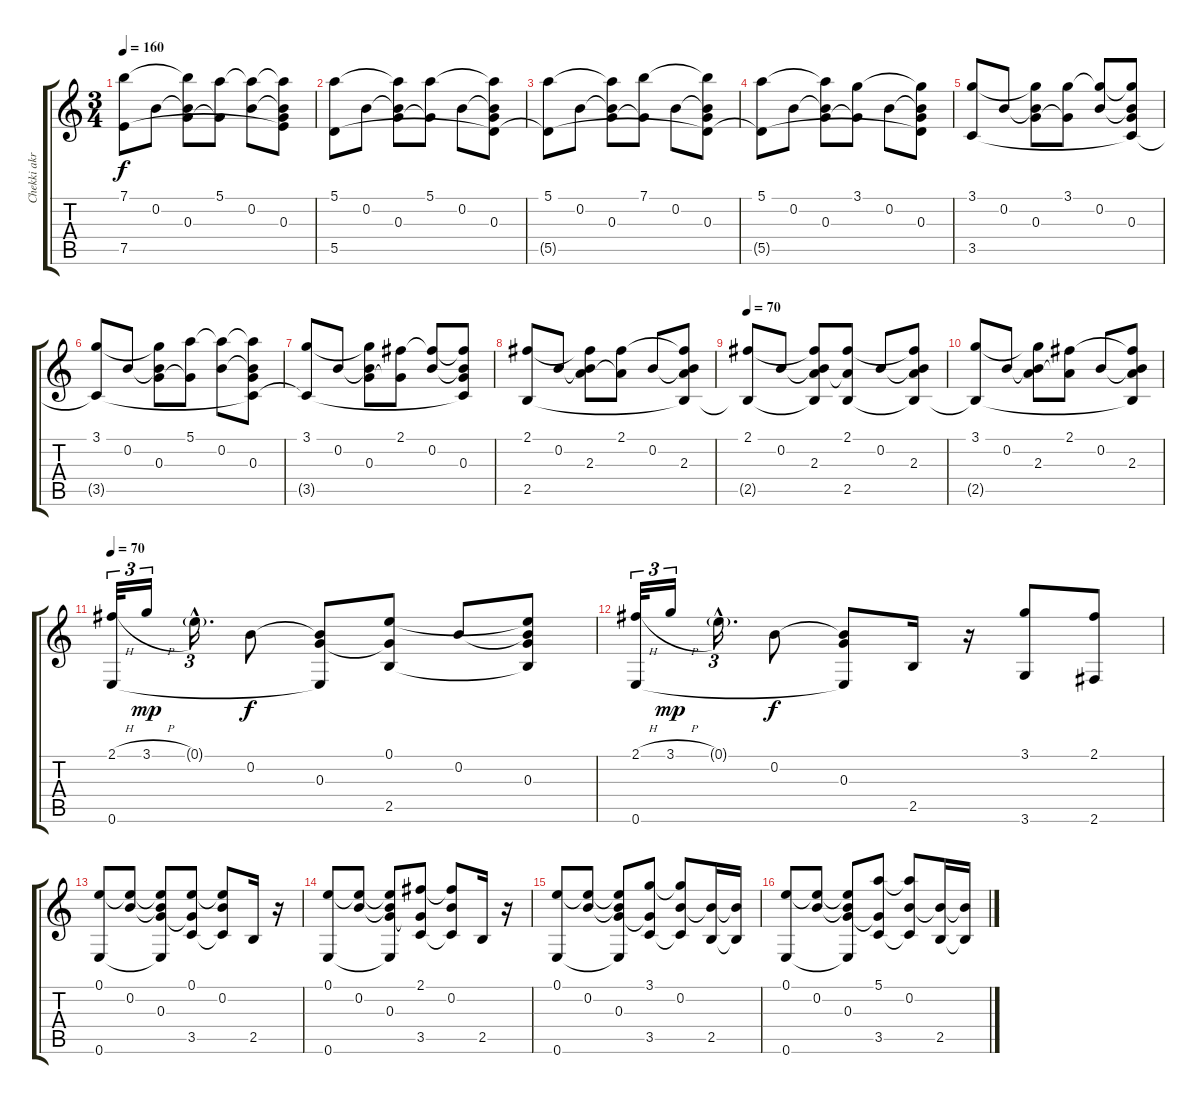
\track ("Chekki akrem" "Chekki akr") {instrument acousticguitarnylon}
\staff {score tabs}
\tuning (E4 B3 G3 D3 A2 E2) {hide}
\ts (3 4)
\tempo 160
\clef g2
\ks c
(7.1 7.5{t}).8{dy f} 0.2.8 (7.1{t} 0.2{t} 0.3).8 (5.1 0.3{t}).8 (5.1{t} 0.2).8 (5.1{t} 0.2{t} 0.3 7.5{t}).8 |
(5.1 5.5).8 0.2.8 (5.1{t} 0.2{t} 0.3).8 (5.1 0.3{t}).8 0.2.8 (5.1{t} 0.2{t} 0.3 5.5{t}).8 |
(5.1 5.5{t}).8 0.2.8 (5.1{t} 0.2{t} 0.3).8 (7.1 0.3{t}).8 0.2.8 (7.1{t} 0.2{t} 0.3 5.5{t}).8 |
(5.1 5.5{t}).8 0.2.8 (5.1{t} 0.2{t} 0.3).8 (3.1 0.3{t}).8 0.2.8 (3.1{t} 0.2{t} 0.3 5.5{t}).8 |
(3.1 3.5).8 0.2.8 (3.1{t} 0.2{t} 0.3).8 (3.1 0.3{t}).8 (3.1{t} 0.2).8 (3.1{t} 0.2{t} 0.3 3.5{t}).8 |
(3.1 3.5{t}).8 0.2.8 (3.1{t} 0.2{t} 0.3).8 (5.1 0.3{t}).8 (5.1{t} 0.2).8 (5.1{t} 0.2{t} 0.3 3.5{t}).8 |
(3.1 3.5{t}).8 0.2.8 (3.1{t} 0.2{t} 0.3).8 (2.1 0.3{t}).8 (2.1{t} 0.2).8 (2.1{t} 0.2{t} 0.3 3.5{t}).8 |
(2.1 2.5).8 0.2.8 (2.1{t} 0.2{t} 2.3).8 (2.1 2.3{t}).8 0.2.8 (2.1{t} 0.2{t} 2.3 2.5{t}).8 |
\tempo 70
(2.1 2.5{t}).8 0.2.8 (2.1{t} 0.2{t} 2.3 2.5{t}).8 (2.1 2.3{t} 2.5).8 0.2.8 (2.1{t} 0.2{t} 2.3 2.5{t}).8 |
(3.1 2.5{t}).8 0.2.8 (3.1{t} 0.2{t} 2.3).8 (2.1 2.3{t}).8 0.2.8 (2.1{t} 0.2{t} 2.3 2.5{t}).8 |
\tempo 70
(2.1{h} 0.6).32{tu (3 2)} 3.1{h}.16{tu (3 2) dy mp} 0.1{g hac}.16{d tu (3 2)} 0.2.8{dy f} (0.2{t} 0.3 0.6{t}).8 (0.1 0.3{t} 2.5).8 0.2.8 (0.1{t} 0.2{t} 0.3 2.5{t}).8 |
(2.1{h} 0.6).32{tu (3 2)} 3.1{h}.16{tu (3 2) dy mp} 0.1{g hac}.16{d tu (3 2)} 0.2.8{dy f} (0.2{t} 0.3 0.6{t}).8 2.5.16 r.16 (3.1 3.6).8 (2.1 2.6).8 |
(0.1 0.6).8 (0.1{t} 0.2).8 (0.1{t} 0.2{t} 0.3 0.6{t}).8 (0.1 0.3{t} 3.5).8 (0.1{t} 0.2 3.5{t}).8 2.5.16 r.16 |
(0.1 0.6).8 (0.1{t} 0.2).8 (0.1{t} 0.2{t} 0.3 0.6{t}).8 (2.1 0.3{t} 3.5).8 (2.1{t} 0.2 3.5{t}).8 2.5.16 r.16 |
(0.1 0.6).8 (0.1{t} 0.2).8 (0.1{t} 0.2{t} 0.3 0.6{t}).8 (3.1 0.3{t} 3.5).8 (3.1{t} 0.2 3.5{t}).8 (0.2{t} 2.5).16 (0.2{t} 2.5{t}).16 |
(0.1 0.6).8 (0.1{t} 0.2).8 (0.1{t} 0.2{t} 0.3 0.6{t}).8 (5.1 0.3{t} 3.5).8 (5.1{t} 0.2 3.5{t}).8 (0.2{t} 2.5).16 (0.2{t} 2.5{t}).16
